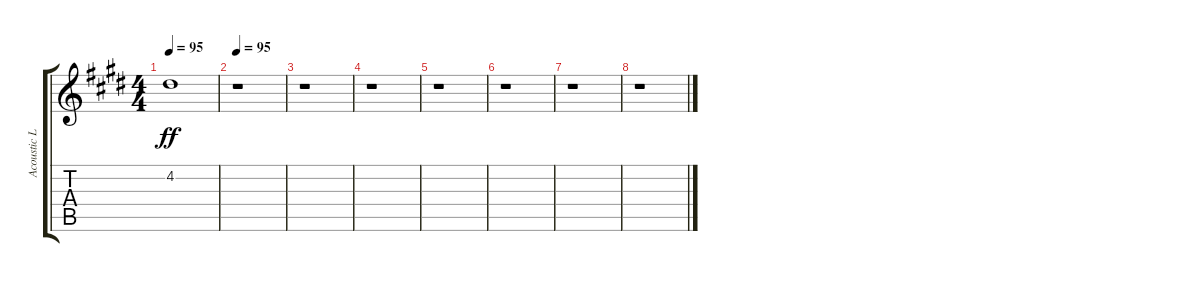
\track ("Acoustic Lead" "Acoustic L") {instrument acousticguitarnylon}
\staff {score tabs}
\tuning (E4 B3 G3 D3 A2 E2) {hide}
\ts (4 4)
\tempo 95
\clef g2
\ks e
4.2.1{dy ff} |
\tempo 95
r.1 |
r.1 |
r.1 |
r.1 |
r.1 |
r.1 |
r.1
